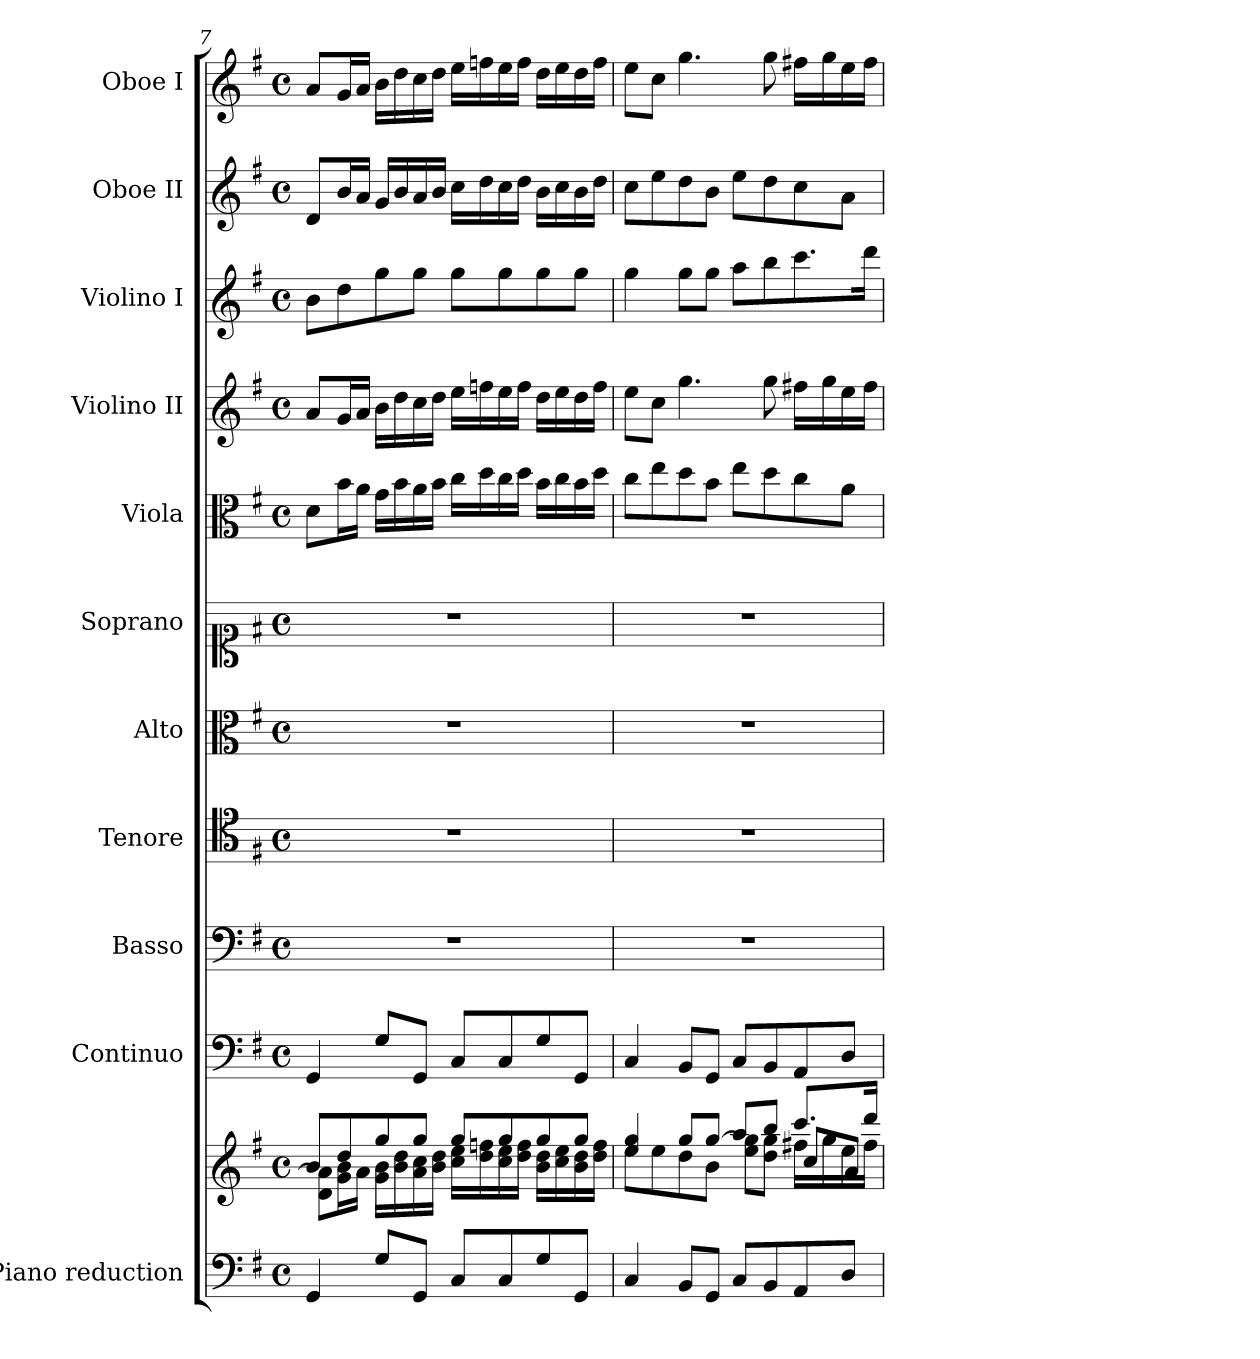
**kern	**kern	**kern	**kern	**kern	**kern	**kern	**kern	**kern	**kern	**kern	**kern
*part11	*part11	*part10	*part9	*part8	*part7	*part6	*part5	*part4	*part3	*part2	*part1
*staff12	*staff11	*staff10	*staff9	*staff8	*staff7	*staff6	*staff5	*staff4	*staff3	*staff2	*staff1
*I"Piano reduction	*	*I"Continuo	*I"Basso	*I"Tenore	*I"Alto	*I"Soprano	*I"Viola	*I"Violino II	*I"Violino I	*I"Oboe II	*I"Oboe I
*I'Pno	*	*	*	*	*	*	*	*	*	*I'Ob	*I'Ob
*clefF4	*clefG2	*clefF4	*clefF4	*clefC4	*clefC3	*clefC1	*clefC3	*clefG2	*clefG2	*clefG2	*clefG2
*k[f#]	*k[f#]	*k[f#]	*k[f#]	*k[f#]	*k[f#]	*k[f#]	*k[f#]	*k[f#]	*k[f#]	*k[f#]	*k[f#]
*M4/4	*M4/4	*M4/4	*M4/4	*M4/4	*M4/4	*M4/4	*M4/4	*M4/4	*M4/4	*M4/4	*M4/4
*met(c)	*met(c)	*met(c)	*met(c)	*met(c)	*met(c)	*met(c)	*met(c)	*met(c)	*met(c)	*met(c)	*met(c)
=7	=7	=7	=7	=7	=7	=7	=7	=7	=7	=7	=7
*	*^	*	*	*	*	*	*	*	*	*	*
4GG/	8b/L	8d\ 8a\]L	4GG/	1r	1r	1r	1r	8d\L	8a/L	8b\L	8d/L	8a/L
.	8dd/	16g\ 16b\L	.	.	.	.	.	16b\L	16g/L	8dd\	16b/L	16g/L
.	.	16a\JJ	.	.	.	.	.	16a\JJ	16a/JJ	.	16a/JJ	16a/JJ
8G/L	8gg/	16g\ 16b\LL	8G/L	.	.	.	.	16g\LL	16b\LL	8gg\	16g/LL	16b\LL
.	.	16b\ 16dd\	.	.	.	.	.	16b\	16dd\	.	16b/	16dd\
8GG/J	8gg/J	16a\ 16cc\	8GG/J	.	.	.	.	16a\	16cc\	8gg\J	16a/	16cc\
.	.	16b\ 16dd\JJ	.	.	.	.	.	16b\JJ	16dd\JJ	.	16b/JJ	16dd\JJ
8C/L	8gg/L	16cc\ 16ee\LL	8C/L	.	.	.	.	16cc\LL	16ee\LL	8gg\L	16cc\LL	16ee\LL
.	.	16dd\ 16ffn\	.	.	.	.	.	16dd\	16ffn\	.	16dd\	16ffn\
8C/	8gg/	16cc\ 16ee\	8C/	.	.	.	.	16cc\	16ee\	8gg\	16cc\	16ee\
.	.	16dd\ 16ff\JJ	.	.	.	.	.	16dd\JJ	16ff\JJ	.	16dd\JJ	16ff\JJ
8G/	8gg/	16b\ 16dd\LL	8G/	.	.	.	.	16b\LL	16dd\LL	8gg\	16b\LL	16dd\LL
.	.	16cc\ 16ee\	.	.	.	.	.	16cc\	16ee\	.	16cc\	16ee\
8GG/J	8gg/J	16b\ 16dd\	8GG/J	.	.	.	.	16b\	16dd\	8gg\J	16b\	16dd\
.	.	16dd\ 16ff\JJ	.	.	.	.	.	16dd\JJ	16ff\JJ	.	16dd\JJ	16ff\JJ
!!LO:PB:g=z
=8	=8	=8	=8	=8	=8	=8	=8	=8	=8	=8	=8	=8
*	*	*^	*	*	*	*	*	*	*	*	*	*
4C/	4ee/ 4gg/	8ee\L	2.ryy	4C/	1r	1r	1r	1r	8cc\L	8ee\L	4gg\	8cc\L	8ee\L
.	.	8ee\	.	.	.	.	.	.	8ee\	8cc\J	.	8ee\	8cc\J
8BB/L	8gg/L	8dd\	.	8BB/L	.	.	.	.	8dd\	4.gg\	8gg\L	8dd\	4.gg\
8GG/J	[8gg/J	8b\J	.	8GG/J	.	.	.	.	8b\J	.	8gg\J	8b\J	.
8C/L	8aa/L	8ee\ 8gg\]L	.	8C/L	.	.	.	.	8ee\L	.	8aa\L	8ee\L	.
8BB/	8bb/J	8dd\ 8gg\J	.	8BB/	.	.	.	.	8dd\	8gg\	8bb\	8dd\	8gg\
8AA/	8.ccc/L	16ff#X\LL	8cc/L	8AA/	.	.	.	.	8cc\	16ff#X\LL	8.ccc\	8cc\	16ff#X\LL
.	.	16gg\	.	.	.	.	.	.	.	16gg\	.	.	16gg\
8D/J	.	16ee\	8a/J	8D/J	.	.	.	.	8a\J	16ee\	.	8a\J	16ee\
.	16ddd/Jk	16ff#\JJ	.	.	.	.	.	.	.	16ff#\JJ	16ddd\Jk	.	16ff#\JJ
*	*v	*v	*v	*	*	*	*	*	*	*	*	*	*
=	=	=	=	=	=	=	=	=	=	=	=
*-	*-	*-	*-	*-	*-	*-	*-	*-	*-	*-	*-
